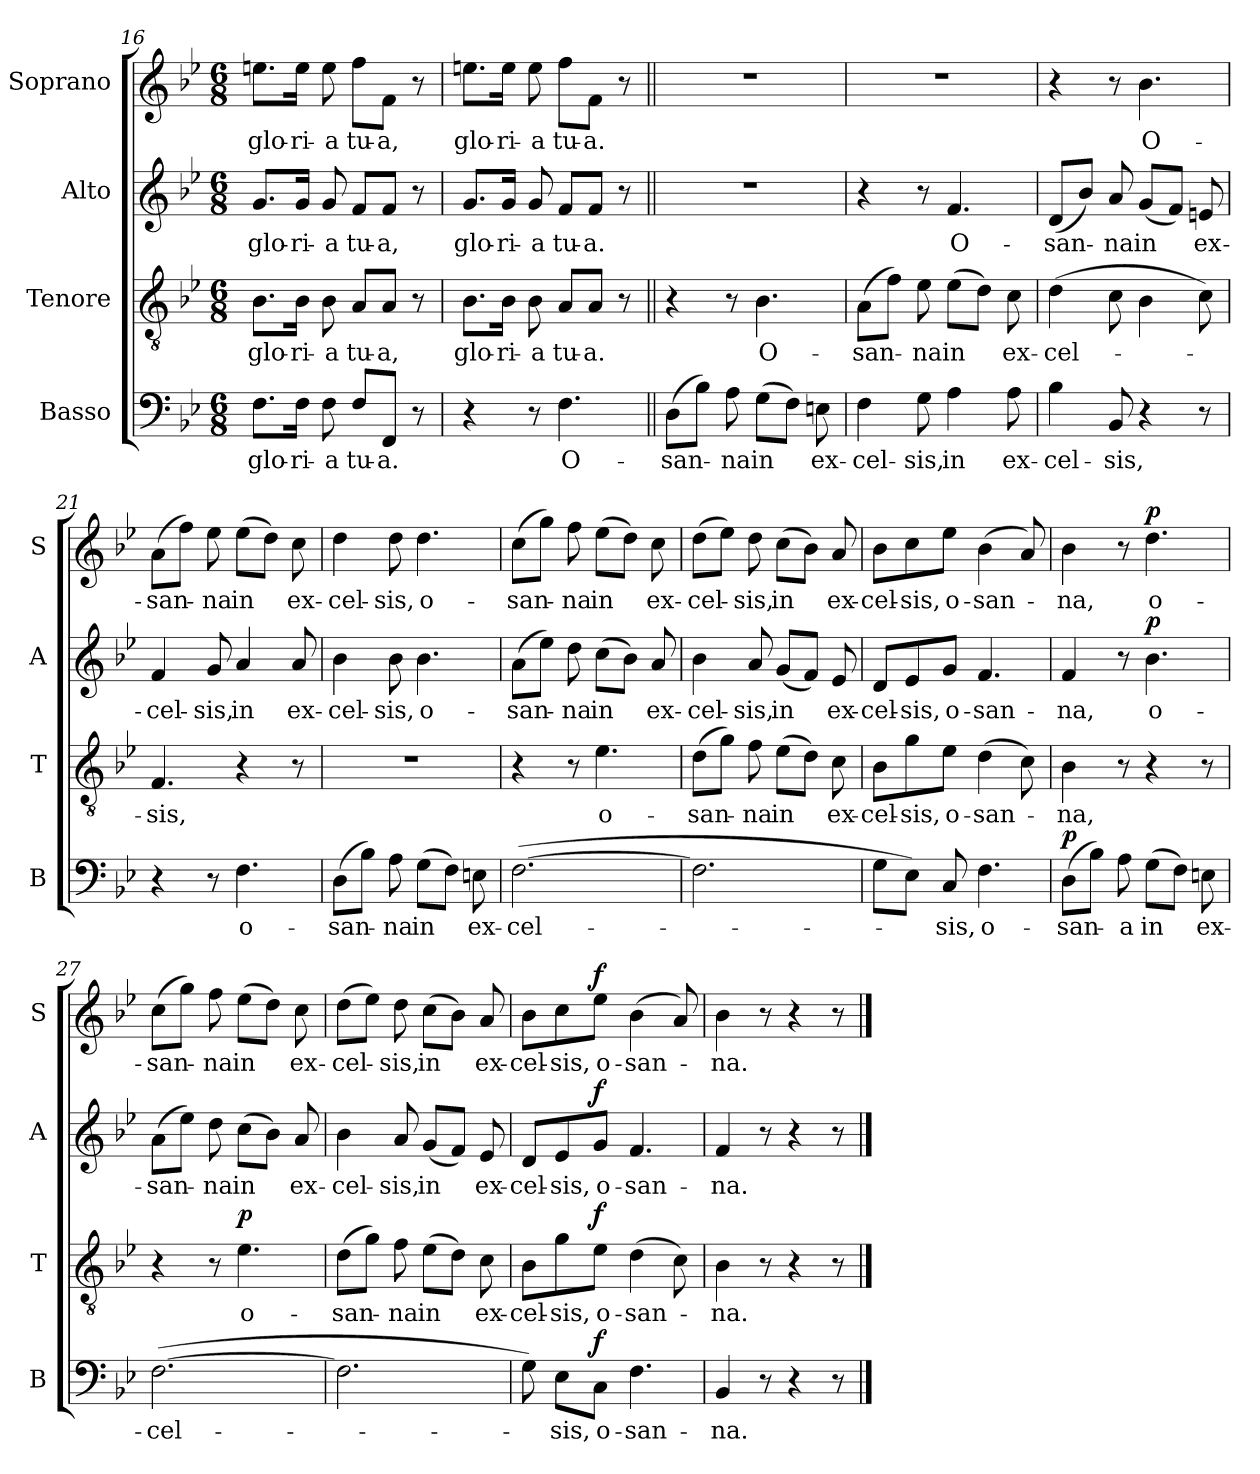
**kern	**text	**dynam	**kern	**text	**dynam	**kern	**text	**dynam	**kern	**text	**dynam
*part4	*part4	*part4	*part3	*part3	*part3	*part2	*part2	*part2	*part1	*part1	*part1
*staff4	*staff4	*staff4	*staff3	*staff3	*staff3	*staff2	*staff2	*staff2	*staff1	*staff1	*staff1
*I"Basso	*	*	*I"Tenore	*	*	*I"Alto	*	*	*I"Soprano	*	*
*I'B	*	*	*I'T	*	*	*I'A	*	*	*I'S	*	*
*clefF4	*	*	*clefGv2	*	*	*clefG2	*	*	*clefG2	*	*
*k[b-e-]	*	*	*k[b-e-]	*	*	*k[b-e-]	*	*	*k[b-e-]	*	*
*B-:	*	*	*B-:	*	*	*B-:	*	*	*B-:	*	*
*M6/8	*	*	*M6/8	*	*	*M6/8	*	*	*M6/8	*	*
=16	=16	=16	=16	=16	=16	=16	=16	=16	=16	=16	=16
!	!LO:LY:b	!	!	!LO:LY:b	!	!	!LO:LY:b	!	!	!LO:LY:b	!
8.F\L	glo-	.	8.B-\L	glo-	.	8.g/L	glo-	.	8.een\L	glo-	.
!	!LO:LY:b	!	!	!LO:LY:b	!	!	!LO:LY:b	!	!	!LO:LY:b	!
16F\Jk	-ri-	.	16B-\Jk	-ri-	.	16g/Jk	-ri-	.	16ee\Jk	-ri-	.
!	!LO:LY:b	!	!	!LO:LY:b	!	!	!LO:LY:b	!	!	!LO:LY:b	!
8F\	-a	.	8B-\	-a	.	8g/	-a	.	8ee\	-a	.
!	!LO:LY:b	!	!	!LO:LY:b	!	!	!LO:LY:b	!	!	!LO:LY:b	!
8F/L	tu-	.	8A/L	tu-	.	8f/L	tu-	.	8ff\L	tu-	.
!	!LO:LY:b	!	!	!LO:LY:b	!	!	!LO:LY:b	!	!	!LO:LY:b	!
8FF/J	-a.	.	8A/J	-a,	.	8f/J	-a,	.	8f\J	-a,	.
8r	.	.	8r	.	.	8r	.	.	8r	.	.
=17	=17	=17	=17	=17	=17	=17	=17	=17	=17	=17	=17
!	!	!	!	!LO:LY:b	!	!	!LO:LY:b	!	!	!LO:LY:b	!
4r	.	.	8.B-\L	glo-	.	8.g/L	glo-	.	8.een\L	glo-	.
!	!	!	!	!LO:LY:b	!	!	!LO:LY:b	!	!	!LO:LY:b	!
.	.	.	16B-\Jk	-ri-	.	16g/Jk	-ri-	.	16ee\Jk	-ri-	.
!	!	!	!	!LO:LY:b	!	!	!LO:LY:b	!	!	!LO:LY:b	!
8r	.	.	8B-\	-a	.	8g/	-a	.	8ee\	-a	.
!	!LO:LY:b	!	!	!LO:LY:b	!	!	!LO:LY:b	!	!	!LO:LY:b	!
4.F\	O-	.	8A/L	tu-	.	8f/L	tu-	.	8ff\L	tu-	.
!	!	!	!	!LO:LY:b	!	!	!LO:LY:b	!	!	!LO:LY:b	!
.	.	.	8A/J	-a.	.	8f/J	-a.	.	8f\J	-a.	.
.	.	.	8r	.	.	8r	.	.	8r	.	.
=18||	=18||	=18||	=18||	=18||	=18||	=18||	=18||	=18||	=18||	=18||	=18||
!	!LO:LY:b	!	!	!	!	!LO:N:vis=1	!	!	!LO:N:vis=1	!	!
(>8D\L	-san-	.	4r	.	.	2.r	.	.	2.r	.	.
8B-\J)	.	.	.	.	.	.	.	.	.	.	.
!	!LO:LY:b	!	!	!	!	!	!	!	!	!	!
8A\	-na	.	8r	.	.	.	.	.	.	.	.
!	!LO:LY:b	!	!	!LO:LY:b	!	!	!	!	!	!	!
(>8G\L	in	.	4.B-\	O-	.	.	.	.	.	.	.
8F\J)	.	.	.	.	.	.	.	.	.	.	.
!	!LO:LY:b	!	!	!	!	!	!	!	!	!	!
8En\	ex-	.	.	.	.	.	.	.	.	.	.
!!LO:LB:g=z
=19	=19	=19	=19	=19	=19	=19	=19	=19	=19	=19	=19
!	!LO:LY:b	!	!	!LO:LY:b	!	!	!	!	!LO:N:vis=1	!	!
4F\	-cel-	.	(>8A\L	-san-	.	4r	.	.	2.r	.	.
.	.	.	8f\J)	.	.	.	.	.	.	.	.
!	!LO:LY:b	!	!	!LO:LY:b	!	!	!	!	!	!	!
8G\	-sis,	.	8e-\	-na	.	8r	.	.	.	.	.
!	!LO:LY:b	!	!	!LO:LY:b	!	!	!LO:LY:b	!	!	!	!
4A\	in	.	(>8e-\L	in	.	4.f/	O-	.	.	.	.
.	.	.	8d\J)	.	.	.	.	.	.	.	.
!	!LO:LY:b	!	!	!LO:LY:b	!	!	!	!	!	!	!
8A\	ex-	.	8c\	ex-	.	.	.	.	.	.	.
=20	=20	=20	=20	=20	=20	=20	=20	=20	=20	=20	=20
!	!LO:LY:b	!	!	!LO:LY:b	!	!	!LO:LY:b	!	!	!	!
4B-\	-cel-	.	(>4d\	-cel-	.	(<8d/L	-san-	.	4r	.	.
.	.	.	.	.	.	8b-/J)	.	.	.	.	.
!	!LO:LY:b	!	!	!	!	!	!LO:LY:b	!	!	!	!
8BB-/	-sis,	.	8c\	.	.	8a/	-na	.	8r	.	.
!	!	!	!	!	!	!	!LO:LY:b	!	!	!LO:LY:b	!
4r	.	.	4B-\	.	.	(<8g/L	in	.	4.b-\	O-	.
.	.	.	.	.	.	8f/J)	.	.	.	.	.
!	!	!	!	!	!	!	!LO:LY:b	!	!	!	!
8r	.	.	8c\)	.	.	8en/	ex-	.	.	.	.
=21	=21	=21	=21	=21	=21	=21	=21	=21	=21	=21	=21
!	!	!	!	!LO:LY:b	!	!	!LO:LY:b	!	!	!LO:LY:b	!
4r	.	.	4.F/	-sis,	.	4f/	-cel-	.	(>8a\L	-san-	.
.	.	.	.	.	.	.	.	.	8ff\J)	.	.
!	!	!	!	!	!	!	!LO:LY:b	!	!	!LO:LY:b	!
8r	.	.	.	.	.	8g/	-sis,	.	8ee-\	-na	.
!	!LO:LY:b	!	!	!	!	!	!LO:LY:b	!	!	!LO:LY:b	!
4.F\	o-	.	4r	.	.	4a/	in	.	(>8ee-\L	in	.
.	.	.	.	.	.	.	.	.	8dd\J)	.	.
!	!	!	!	!	!	!	!LO:LY:b	!	!	!LO:LY:b	!
.	.	.	8r	.	.	8a/	ex-	.	8cc\	ex-	.
=22	=22	=22	=22	=22	=22	=22	=22	=22	=22	=22	=22
!	!LO:LY:b	!	!LO:N:vis=1	!	!	!	!LO:LY:b	!	!	!LO:LY:b	!
(>8D\L	-san-	.	2.r	.	.	4b-\	-cel-	.	4dd\	-cel-	.
8B-\J)	.	.	.	.	.	.	.	.	.	.	.
!	!LO:LY:b	!	!	!	!	!	!LO:LY:b	!	!	!LO:LY:b	!
8A\	-na	.	.	.	.	8b-\	-sis,	.	8dd\	-sis,	.
!	!LO:LY:b	!	!	!	!	!	!LO:LY:b	!	!	!LO:LY:b	!
(>8G\L	in	.	.	.	.	4.b-\	o-	.	4.dd\	o-	.
8F\J)	.	.	.	.	.	.	.	.	.	.	.
!	!LO:LY:b	!	!	!	!	!	!	!	!	!	!
8En\	ex-	.	.	.	.	.	.	.	.	.	.
!!LO:PB:g=z
=23	=23	=23	=23	=23	=23	=23	=23	=23	=23	=23	=23
!	!LO:LY:b	!	!	!	!	!	!LO:LY:b	!	!	!LO:LY:b	!
(>[2.F\	-cel-	.	4r	.	.	(>8a\L	-san-	.	(>8cc\L	-san-	.
.	.	.	.	.	.	8ee-\J)	.	.	8gg\J)	.	.
!	!	!	!	!	!	!	!LO:LY:b	!	!	!LO:LY:b	!
.	.	.	8r	.	.	8dd\	-na	.	8ff\	-na	.
!	!	!	!	!LO:LY:b	!	!	!LO:LY:b	!	!	!LO:LY:b	!
.	.	.	4.e-\	o-	.	(>8cc\L	in	.	(>8ee-\L	in	.
.	.	.	.	.	.	8b-\J)	.	.	8dd\J)	.	.
!	!	!	!	!	!	!	!LO:LY:b	!	!	!LO:LY:b	!
.	.	.	.	.	.	8a/	ex-	.	8cc\	ex-	.
=24	=24	=24	=24	=24	=24	=24	=24	=24	=24	=24	=24
!	!	!	!	!LO:LY:b	!	!	!LO:LY:b	!	!	!LO:LY:b	!
2.F\]	.	.	(>8d\L	-san-	.	4b-\	-cel-	.	(>8dd\L	-cel-	.
.	.	.	8g\J)	.	.	.	.	.	8ee-\J)	.	.
!	!	!	!	!LO:LY:b	!	!	!LO:LY:b	!	!	!LO:LY:b	!
.	.	.	8f\	-na	.	8a/	-sis,	.	8dd\	-sis,	.
!	!	!	!	!LO:LY:b	!	!	!LO:LY:b	!	!	!LO:LY:b	!
.	.	.	(>8e-\L	in	.	(<8g/L	in	.	(>8cc\L	in	.
.	.	.	8d\J)	.	.	8f/J)	.	.	8b-\J)	.	.
!	!	!	!	!LO:LY:b	!	!	!LO:LY:b	!	!	!LO:LY:b	!
.	.	.	8c\	ex-	.	8e-/	ex-	.	8a/	ex-	.
=25	=25	=25	=25	=25	=25	=25	=25	=25	=25	=25	=25
!	!	!	!	!LO:LY:b	!	!	!LO:LY:b	!	!	!LO:LY:b	!
8G\L	.	.	8B-\L	-cel-	.	8d/L	-cel-	.	8b-\L	-cel-	.
!	!	!	!	!LO:LY:b	!	!	!LO:LY:b	!	!	!LO:LY:b	!
8E-\J)	.	.	8g\	-sis,	.	8e-/	-sis,	.	8cc\	-sis,	.
!	!LO:LY:b	!	!	!LO:LY:b	!	!	!LO:LY:b	!	!	!LO:LY:b	!
8C/	-sis,	.	8e-\J	o-	.	8g/J	o-	.	8ee-\J	o-	.
!	!LO:LY:b	!	!	!LO:LY:b	!	!	!LO:LY:b	!	!	!LO:LY:b	!
4.F\	o-	.	(>4d\	-san-	.	4.f/	-san-	.	(>4b-\	-san-	.
.	.	.	8c\)	.	.	.	.	.	8a/)	.	.
=26	=26	=26	=26	=26	=26	=26	=26	=26	=26	=26	=26
!	!LO:LY:b	!LO:DY:a	!	!LO:LY:b	!	!	!LO:LY:b	!	!	!LO:LY:b	!
(>8D\L	-san-	p	4B-\	-na,	.	4f/	-na,	.	4b-\	-na,	.
8B-\J)	.	.	.	.	.	.	.	.	.	.	.
!	!LO:LY:b	!	!	!	!	!	!	!	!	!	!
8A\	-a	.	8r	.	.	8r	.	.	8r	.	.
!	!LO:LY:b	!	!	!	!	!	!LO:LY:b	!LO:DY:a	!	!LO:LY:b	!LO:DY:a
(>8G\L	in	.	4r	.	.	4.b-\	o-	p	4.dd\	o-	p
8F\J)	.	.	.	.	.	.	.	.	.	.	.
!	!LO:LY:b	!	!	!	!	!	!	!	!	!	!
8En\	ex-	.	8r	.	.	.	.	.	.	.	.
!!LO:LB:g=z
=27	=27	=27	=27	=27	=27	=27	=27	=27	=27	=27	=27
!	!LO:LY:b	!	!	!	!	!	!LO:LY:b	!	!	!LO:LY:b	!
(>[2.F\	-cel-	.	4r	.	.	(>8a\L	-san-	.	(>8cc\L	-san-	.
.	.	.	.	.	.	8ee-\J)	.	.	8gg\J)	.	.
!	!	!	!	!	!	!	!LO:LY:b	!	!	!LO:LY:b	!
.	.	.	8r	.	.	8dd\	-na	.	8ff\	-na	.
!	!	!	!	!LO:LY:b	!LO:DY:a	!	!LO:LY:b	!	!	!LO:LY:b	!
.	.	.	4.e-\	o-	p	(>8cc\L	in	.	(>8ee-\L	in	.
.	.	.	.	.	.	8b-\J)	.	.	8dd\J)	.	.
!	!	!	!	!	!	!	!LO:LY:b	!	!	!LO:LY:b	!
.	.	.	.	.	.	8a/	ex-	.	8cc\	ex-	.
=28	=28	=28	=28	=28	=28	=28	=28	=28	=28	=28	=28
!	!	!	!	!LO:LY:b	!	!	!LO:LY:b	!	!	!LO:LY:b	!
2.F\]	.	.	(>8d\L	-san-	.	4b-\	-cel-	.	(>8dd\L	-cel-	.
.	.	.	8g\J)	.	.	.	.	.	8ee-\J)	.	.
!	!	!	!	!LO:LY:b	!	!	!LO:LY:b	!	!	!LO:LY:b	!
.	.	.	8f\	-na	.	8a/	-sis,	.	8dd\	-sis,	.
!	!	!	!	!LO:LY:b	!	!	!LO:LY:b	!	!	!LO:LY:b	!
.	.	.	(>8e-\L	in	.	(<8g/L	in	.	(>8cc\L	in	.
.	.	.	8d\J)	.	.	8f/J)	.	.	8b-\J)	.	.
!	!	!	!	!LO:LY:b	!	!	!LO:LY:b	!	!	!LO:LY:b	!
.	.	.	8c\	ex-	.	8e-/	ex-	.	8a/	ex-	.
=29	=29	=29	=29	=29	=29	=29	=29	=29	=29	=29	=29
!	!	!	!	!LO:LY:b	!	!	!LO:LY:b	!	!	!LO:LY:b	!
8G\)	.	.	8B-\L	-cel-	.	8d/L	-cel-	.	8b-\L	-cel-	.
!	!LO:LY:b	!	!	!LO:LY:b	!	!	!LO:LY:b	!	!	!LO:LY:b	!
8E-\L	-sis,	.	8g\	-sis,	.	8e-/	-sis,	.	8cc\	-sis,	.
!	!LO:LY:b	!LO:DY:a	!	!LO:LY:b	!LO:DY:a	!	!LO:LY:b	!LO:DY:a	!	!LO:LY:b	!LO:DY:a
8C\J	o-	f	8e-\J	o-	f	8g/J	o-	f	8ee-\J	o-	f
!	!LO:LY:b	!	!	!LO:LY:b	!	!	!LO:LY:b	!	!	!LO:LY:b	!
4.F\	-san-	.	(>4d\	-san-	.	4.f/	-san-	.	(>4b-\	-san-	.
.	.	.	8c\)	.	.	.	.	.	8a/)	.	.
=30	=30	=30	=30	=30	=30	=30	=30	=30	=30	=30	=30
!	!LO:LY:b	!	!	!LO:LY:b	!	!	!LO:LY:b	!	!	!LO:LY:b	!
4BB-/	-na.	.	4B-\	-na.	.	4f/	-na.	.	4b-\	-na.	.
8r	.	.	8r	.	.	8r	.	.	8r	.	.
4r	.	.	4r	.	.	4r	.	.	4r	.	.
8r	.	.	8r	.	.	8r	.	.	8r	.	.
==	==	==	==	==	==	==	==	==	==	==	==
*-	*-	*-	*-	*-	*-	*-	*-	*-	*-	*-	*-
